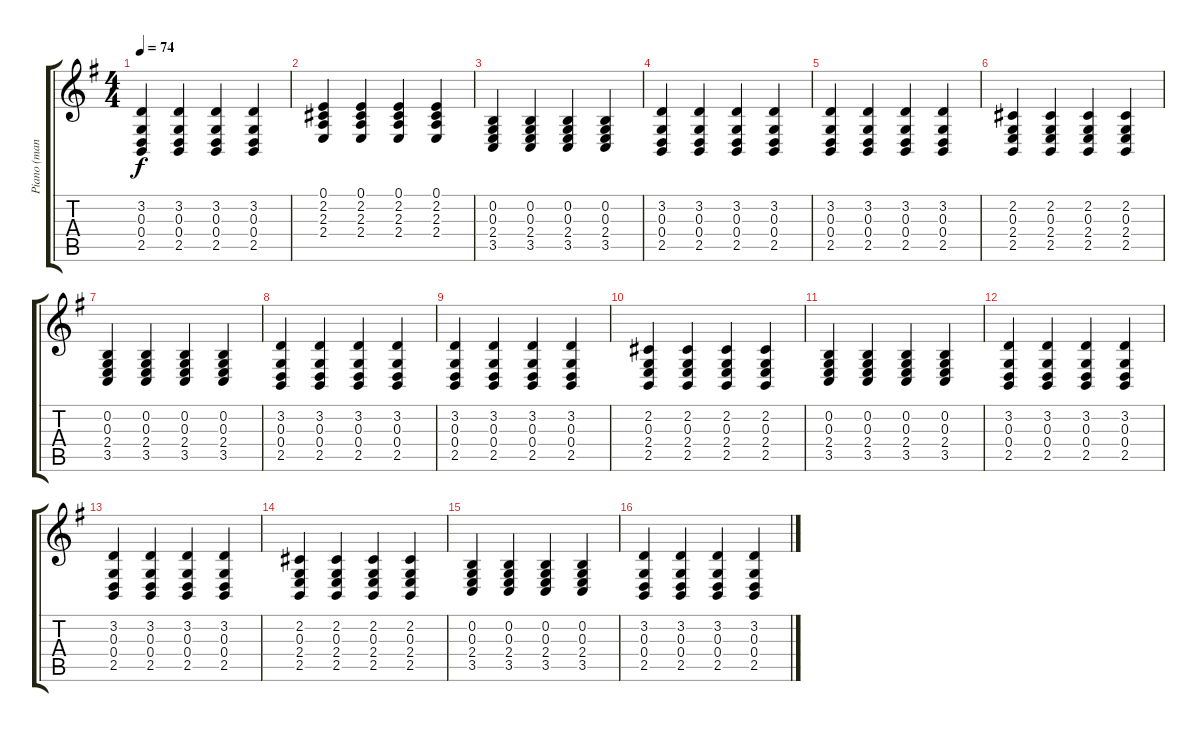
\track ("Piano (mano derecha)" "Piano (man") {instrument acousticgrandpiano}
\staff {score tabs}
\tuning (E4 B3 G3 D3 A2 E2) {hide}
\ts (4 4)
\tempo 74
\clef g2
\ks g
(3.2 0.3 0.4 2.5).4{dy f} (3.2 0.3 0.4 2.5).4 (3.2 0.3 0.4 2.5).4 (3.2 0.3 0.4 2.5).4 |
(0.1 2.2 2.3 2.4).4 (0.1 2.2 2.3 2.4).4 (0.1 2.2 2.3 2.4).4 (0.1 2.2 2.3 2.4).4 |
(0.2 0.3 2.4 3.5).4 (0.2 0.3 2.4 3.5).4 (0.2 0.3 2.4 3.5).4 (0.2 0.3 2.4 3.5).4 |
(3.2 0.3 0.4 2.5).4 (3.2 0.3 0.4 2.5).4 (3.2 0.3 0.4 2.5).4 (3.2 0.3 0.4 2.5).4 |
(3.2 0.3 0.4 2.5).4 (3.2 0.3 0.4 2.5).4 (3.2 0.3 0.4 2.5).4 (3.2 0.3 0.4 2.5).4 |
(2.2 0.3 2.4 2.5).4 (2.2 0.3 2.4 2.5).4 (2.2 0.3 2.4 2.5).4 (2.2 0.3 2.4 2.5).4 |
(0.2 0.3 2.4 3.5).4 (0.2 0.3 2.4 3.5).4 (0.2 0.3 2.4 3.5).4 (0.2 0.3 2.4 3.5).4 |
(3.2 0.3 0.4 2.5).4 (3.2 0.3 0.4 2.5).4 (3.2 0.3 0.4 2.5).4 (3.2 0.3 0.4 2.5).4 |
(3.2 0.3 0.4 2.5).4 (3.2 0.3 0.4 2.5).4 (3.2 0.3 0.4 2.5).4 (3.2 0.3 0.4 2.5).4 |
(2.2 0.3 2.4 2.5).4 (2.2 0.3 2.4 2.5).4 (2.2 0.3 2.4 2.5).4 (2.2 0.3 2.4 2.5).4 |
(0.2 0.3 2.4 3.5).4 (0.2 0.3 2.4 3.5).4 (0.2 0.3 2.4 3.5).4 (0.2 0.3 2.4 3.5).4 |
(3.2 0.3 0.4 2.5).4 (3.2 0.3 0.4 2.5).4 (3.2 0.3 0.4 2.5).4 (3.2 0.3 0.4 2.5).4 |
(3.2 0.3 0.4 2.5).4 (3.2 0.3 0.4 2.5).4 (3.2 0.3 0.4 2.5).4 (3.2 0.3 0.4 2.5).4 |
(2.2 0.3 2.4 2.5).4 (2.2 0.3 2.4 2.5).4 (2.2 0.3 2.4 2.5).4 (2.2 0.3 2.4 2.5).4 |
(0.2 0.3 2.4 3.5).4 (0.2 0.3 2.4 3.5).4 (0.2 0.3 2.4 3.5).4 (0.2 0.3 2.4 3.5).4 |
(3.2 0.3 0.4 2.5).4 (3.2 0.3 0.4 2.5).4 (3.2 0.3 0.4 2.5).4 (3.2 0.3 0.4 2.5).4
